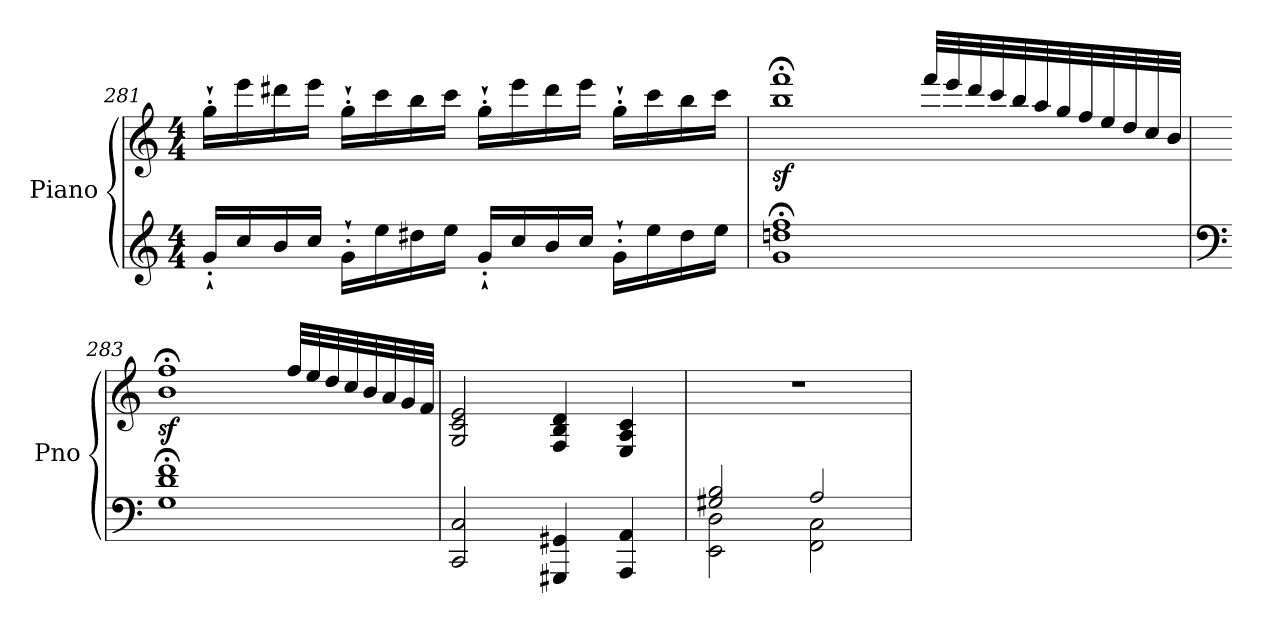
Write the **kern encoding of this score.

**kern	**kern	**dynam
*part1	*part1	*part1
*staff2	*staff1	*staff1/2
*I"Piano	*	*
*I'Pno	*	*
!!LO:LB:g=z
*clefG2	*clefG2	*
*k[]	*k[]	*
*M4/4	*M4/4	*
=281	=281	=281
16g'`/LL	16gg'`\LL	.
16cc/	16eee\	.
16b/	16ddd#X\	.
16cc/JJ	16eee\JJ	.
16g'`\LL	16gg'`\LL	.
16ee\	16ccc\	.
16dd#X\	16bb\	.
16ee\JJ	16ccc\JJ	.
16g'`/LL	16gg'`\LL	.
16cc/	16eee\	.
16b/	16ddd#\	.
16cc/JJ	16eee\JJ	.
16g'`\LL	16gg'`\LL	.
16ee\	16ccc\	.
16dd#\	16bb\	.
16ee\JJ	16ccc\JJ	.
=282	=282	=282
*	*^	*
!	!	!	!LO:DY:b
1g;< 1ddn;< 1ff;<	1bb;< 1fff;<	2.ryy	sf
*	*	*Xtuplet	*
.	.	48fff/LLL	.
.	.	48eee/	.
.	.	48ddd/	.
.	.	48ccc/	.
.	.	48bb/	.
.	.	48aa/	.
.	.	48gg/	.
.	.	48ff/	.
.	.	48ee/	.
.	.	48dd/	.
.	.	48cc/	.
.	.	48b/JJJ	.
=283	=283	=283	=283
*clefF4	*	*	*
!	!	!	!LO:DY:b
1G;< 1d;< 1f;<	1b;< 1ff;<	2.ryy	sf
.	.	32ff/LLL	.
.	.	32ee/	.
.	.	32dd/	.
.	.	32cc/	.
.	.	32b/	.
.	.	32a/	.
.	.	32g/	.
.	.	32f/JJJ	.
=284	=284	=284	=284
!	!	!	!LO:DY:a=2
!	!	!	!LO:DY:n=1:a=2
*	*v	*v	*
2CC/ 2C/	2G/ 2c/ 2e/	p other-dynamics
4GGG#X/ 4GG#X/	4F/ 4B/ 4d/	.
4AAA/ 4AA/	4E/ 4A/ 4c/	.
!!LO:LB:g=z
=285	=285	=285
*^	*	*
2G#X/ 2B/	2EE\ 2D\	1r	.
2A/	2FF\ 2C\	.	.
*v	*v	*	*
=	=	=
*-	*-	*-
